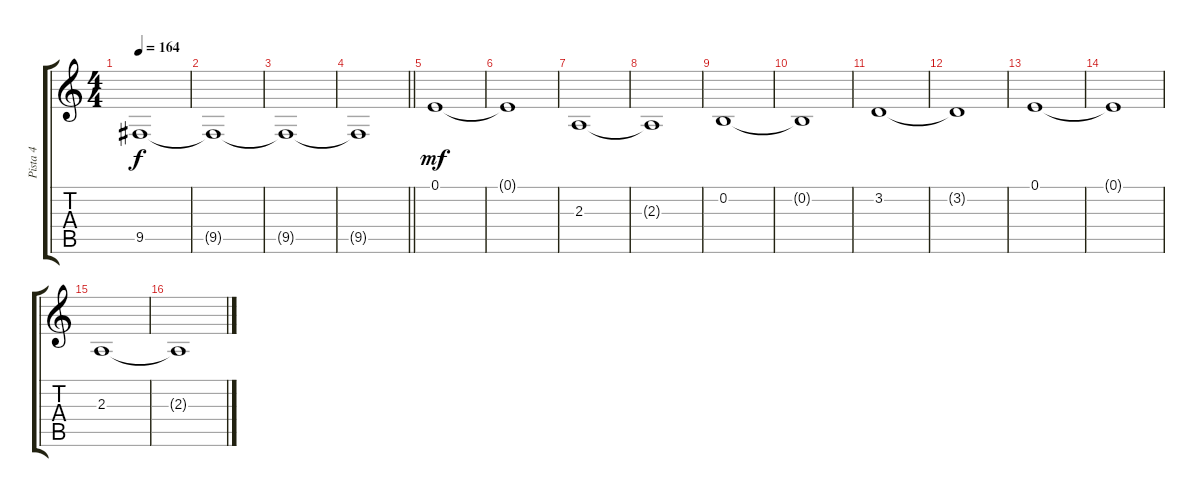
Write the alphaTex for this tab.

\track ("Pista 4" "Pista 4") {instrument drawbarorgan}
\staff {score tabs}
\tuning (E4 B3 G3 D3 A2 E2) {hide}
\ts (4 4)
\tempo 164
\clef g2
\ks c
9.5.1{dy f} |
9.5{t}.1 |
9.5{t}.1 |
\barLineRight lightlight
9.5{t}.1 |
0.1.1{dy mf} |
0.1{t}.1 |
2.3.1 |
2.3{t}.1 |
0.2.1 |
0.2{t}.1 |
3.2.1 |
3.2{t}.1 |
0.1.1 |
0.1{t}.1 |
2.3.1 |
2.3{t}.1
